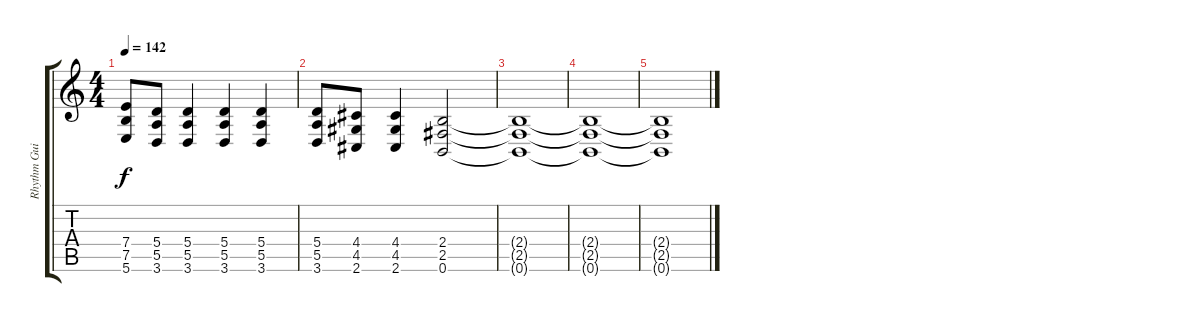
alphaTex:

\track ("Rhythm Guitar Left" "Rhythm Gui") {instrument distortionguitar}
\staff {score tabs}
\tuning (B3 Gb3 D3 A2 E2 B1) {hide}
\ts (4 4)
\tempo 142
\clef g2
\ks c
(7.4 7.5 5.6).8{dy f} (5.4 5.5 3.6).8 (5.4 5.5 3.6).4 (5.4 5.5 3.6).4 (5.4 5.5 3.6).4 |
(5.4 5.5 3.6).8 (4.4 4.5 2.6).8 (4.4 4.5 2.6).4 (2.4 2.5 0.6).2 |
(2.4{t} 2.5{t} 0.6{t}).1 |
(2.4{t} 2.5{t} 0.6{t}).1 |
(2.4{t} 2.5{t} 0.6{t}).1
